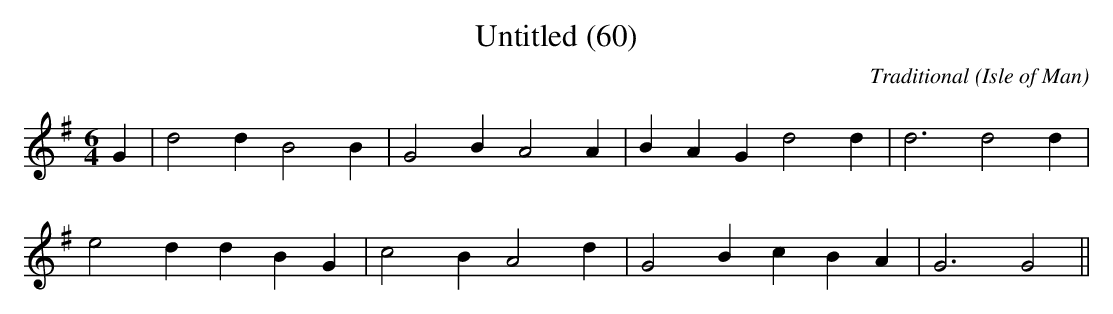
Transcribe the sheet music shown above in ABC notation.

X:1
T:Untitled (60)
C:Traditional
O:Isle of Man
M:6/4
L:1/4
K:G
G|d2d B2B|G2B A2A|BAG d2d|d3 d2d|
e2d dBG|c2B A2d|G2B cBA|G3 G2||
